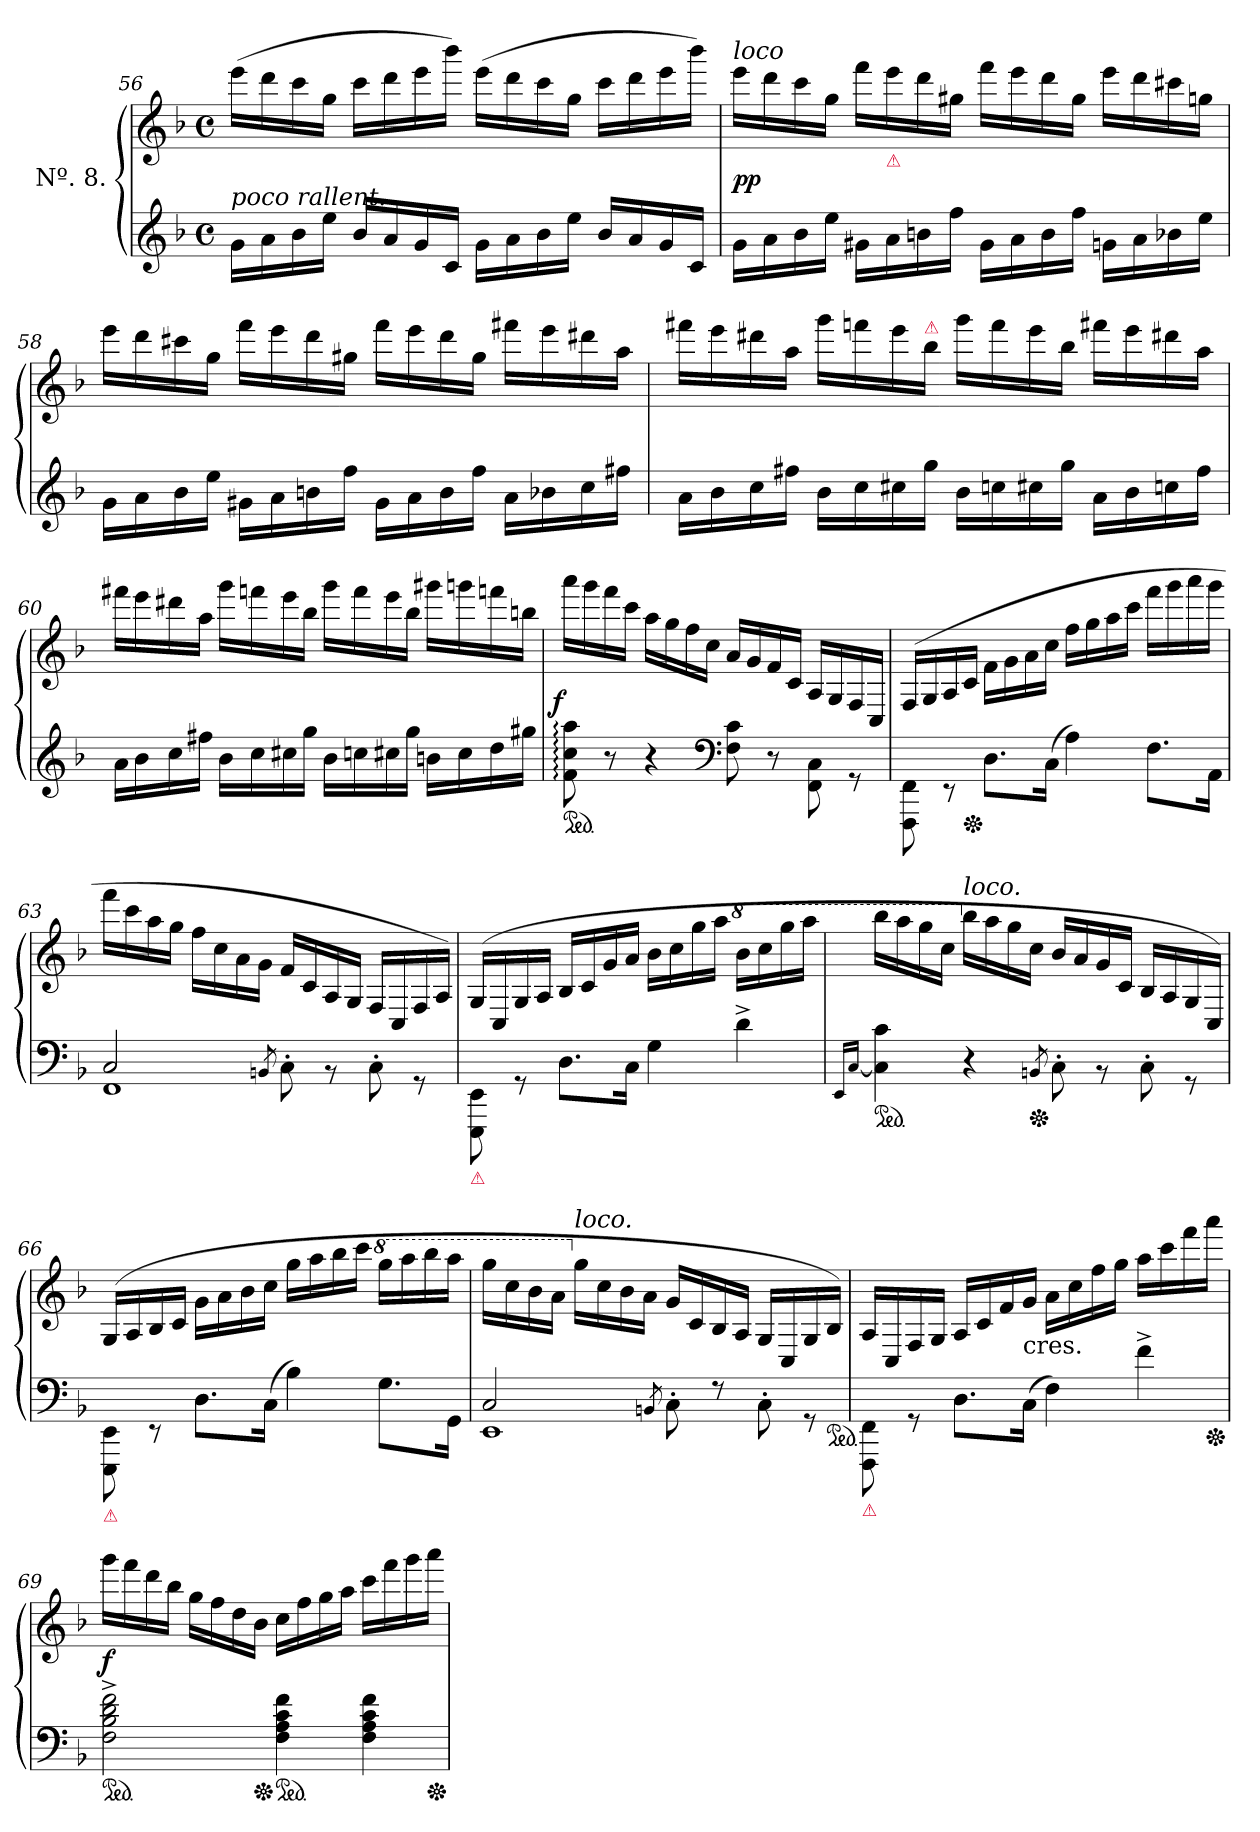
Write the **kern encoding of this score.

**kern	**kern	**dynam
*part1	*part1	*part1
*staff2	*staff1	*staff1/2
*I" Nº. 8.	*	*
*clefG2	*clefG2	*
*k[b-]	*k[b-]	*
*F:	*F:	*
*M2/2	*M2/2	*
*met(c)	*met(c)	*
=56	=56	=56
!LO:TX:a:i:t=poco rallent.	!	!
16gLL	(>16eeeLL	.
16a	16ddd	.
16b-	16ccc	.
16eeJJ	16ggJJ	.
16b-LL	16cccLL	.
16a	16ddd	.
16g	16eee	.
16cJJ	16bbb-JJ)	.
16gLL	(>16eeeLL	.
16a	16ddd	.
16b-	16ccc	.
16eeJJ	16ggJJ	.
16b-LL	16cccLL	.
16a	16ddd	.
16g	16eee	.
16cJJ	16bbb-JJ)	.
=57	=57	=57
!	!LO:TX:a:i:t=loco	!
16gLL	16eeeLL	pp
16a	16ddd	.
16b-	16ccc	.
16eeJJ	16ggJJ	.
16g#XLL	16fffLL	.
!	!LO:TX:b:i:color=crimson:t=⚠	!
16a	16eee	.
16bn	16ddd	.
16ffJJ	16gg#XJJ	.
16g#LL	16fffLL	.
16a	16eee	.
16b	16ddd	.
16ffJJ	16gg#JJ	.
16gnLL	16eeeLL	.
16a	16ddd	.
16b-X	16ccc#X	.
16eeJJ	16ggnJJ	.
=58	=58	=58
16gLL	16eeeLL	.
16a	16ddd	.
16b-	16ccc#X	.
16eeJJ	16ggJJ	.
16g#XLL	16fffLL	.
16a	16eee	.
16bn	16ddd	.
16ffJJ	16gg#XJJ	.
16g#LL	16fffLL	.
16a	16eee	.
16b	16ddd	.
16ffJJ	16gg#JJ	.
16aLL	16fff#XLL	.
16b-X	16eee	.
16cc	16ddd#X	.
16ff#XJJ	16aaJJ	.
=59	=59	=59
16aLL	16fff#XLL	.
16b-	16eee	.
16cc	16ddd#X	.
16ff#XJJ	16aaJJ	.
16b-LL	16gggLL	.
16cc	16fffn	.
16cc#X	16eee	.
!	!LO:TX:a:i:color=crimson:t=⚠	!
16ggJJ	16bb-JJ	.
16b-LL	16gggLL	.
16ccn	16fff	.
16cc#X	16eee	.
16ggJJ	16bb-JJ	.
16aLL	16fff#XLL	.
16b-	16eee	.
16ccn	16ddd#X	.
16ff#JJ	16aaJJ	.
=60	=60	=60
16aLL	16fff#XLL	.
16b-	16eee	.
16cc	16ddd#X	.
16ff#XJJ	16aaJJ	.
16b-LL	16gggLL	.
16cc	16fffn	.
16cc#X	16eee	.
16ggJJ	16bb-JJ	.
16b-LL	16gggLL	.
16ccn	16fff	.
16cc#X	16eee	.
16ggJJ	16bb-JJ	.
16bnLL	16ggg#XLL	.
16cc#	16gggn	.
16dd	16fffn	.
16gg#XJJ	16bbnJJ	.
=61	=61	=61
!	!	!LO:DY:rj
*ped	*	*
8f: 8cc: 8aa:	16aaaLL	f
.	16ggg	.
8r	16fff	.
.	16cccJJ	.
4r	16aaLL	.
.	16gg	.
.	16ff	.
.	16ccJJ	.
*clefF4	*	*
8F 8c	16aLL	.
.	16g	.
8r	16f	.
.	16cJJ	.
8FF\ 8C\	16A/LL	.
.	16G/	.
8rGG	16F/	.
.	16C/JJ	.
=62	=62	=62
8FFF\ 8FF\	(>16F/LL	.
.	16G/	.
8rEE	16A/	.
*Xped	*	*
.	16c/JJ	.
8.D\L	16f\LL	.
.	16g	.
.	16a	.
(>16CJk	16ccJJ	.
4A)	16ffLL	.
.	16gg	.
.	16aa	.
.	16cccJJ	.
8.F\L	16fffLL	.
.	16ggg	.
.	16aaa	.
16AAJk	16gggJJ	.
=63	=63	=63
*^	*	*
2C	1FF	16fffLL	.
.	.	16ccc	.
.	.	16aa	.
.	.	16ggJJ	.
.	.	16ffLL	.
.	.	16cc	.
.	.	16a	.
.	.	16gJJ	.
8qBBn/	.	.	.
8C'>\	.	16fLL	.
.	.	16c/	.
8rBB	.	16A/	.
.	.	16G/JJ	.
8C'<\	.	16F/LL	.
.	.	16C/	.
8rGG	.	16F/	.
.	.	16A/JJ)	.
*v	*v	*	*
=64	=64	=64
!LO:TX:b:color=crimson:t=⚠	!	!
8EEE\ 8EE\	(>16G/LL	.
.	16C/	.
8rGG	16G/	.
.	16A/JJ	.
8.D\L	16B-/LL	.
.	16c	.
.	16g	.
16CJk	16aJJ	.
4G	16b-LL	.
.	16cc	.
.	16gg	.
.	16aaJJ	.
*	*8va	*
4d^>	16bb-LL	.
.	16ccc	.
.	16ggg	.
.	16aaaJJ	.
=65	=65	=65
16qqEE/LL	.	.
[16qqC/JJ	.	.
*ped	*	*
4C] 4c	16bbb-LL	.
.	16aaa	.
.	16ggg	.
.	16cccJJ	.
*	*X8va	*
!	!LO:TX:a:i:t=loco.	!
4r	16bb-LL	.
.	16aa	.
.	16gg	.
*Xped	*	*
.	16ccJJ	.
8qBBn/	.	.
8C'>\	16b-LL	.
.	16a	.
8rBB	16g	.
.	16cJJ	.
8C'>\	16B-/LL	.
.	16A/	.
8rGG	16G/	.
.	16C/JJ)	.
=66	=66	=66
!LO:TX:b:color=crimson:t=⚠	!	!
8EEE\ 8EE\	(>16G/LL	.
.	16A/	.
8rEE	16B-/	.
.	16c/JJ	.
8.D\L	16g\LL	.
.	16a	.
.	16b-	.
(>16CJk	16ccJJ	.
4B-)	16ggLL	.
.	16aa	.
.	16bb-	.
.	16cccJJ	.
*	*8va	*
8.G\L	16gggLL	.
.	16aaa	.
.	16bbb-	.
16GGJk	16aaaJJ	.
=67	=67	=67
*^	*	*
2C	1EE	16gggLL	.
.	.	16ccc	.
.	.	16bb-	.
.	.	16aaJJ	.
*	*	*X8va	*
!	!	!LO:TX:a:i:t=loco.	!
.	.	16ggLL	.
.	.	16cc	.
.	.	16b-	.
.	.	16aJJ	.
8qBBn/	.	.	.
8C'>\	.	16gLL	.
.	.	16c	.
8r	.	16B-	.
.	.	16AJJ	.
8C'<\	.	16G/LL	.
.	.	16C/	.
8rGG	.	16G/	.
*ped	*	*	*
.	.	16B-/JJ)	.
*v	*v	*	*
=68	=68	=68
!LO:TX:b:color=crimson:t=⚠	!	!
8FFF\ 8FF\	16A/LL	.
.	16C/	.
8rGG	16F/	.
.	16G/JJ	.
8.D\L	16A/LL	.
.	16c	.
.	16f	.
!	!LO:TX:c:t=cres.	!
(>16CJk	16gJJ	.
4F)	16aLL	.
.	16cc	.
.	16ff	.
.	16ggJJ	.
4f^>	16aaLL	.
.	16ccc	.
.	16fff	.
*Xped	*	*
.	16aaaJJ	.
=69	=69	=69
*ped	*	*
2F^> 2B-^> 2d^> 2f^>	16gggLL	f
.	16fff	.
.	16ddd	.
.	16bb-JJ	.
.	16ggLL	.
.	16ff	.
.	16dd	.
*Xped	*	*
.	16b-JJ	.
*ped	*	*
4F 4A 4c 4f	16ccLL	.
.	16ff	.
.	16gg	.
.	16aaJJ	.
4F 4A 4c 4f	16cccLL	.
.	16fff	.
.	16ggg	.
*Xped	*	*
.	16aaaJJ	.
=	=	=
*-	*-	*-
